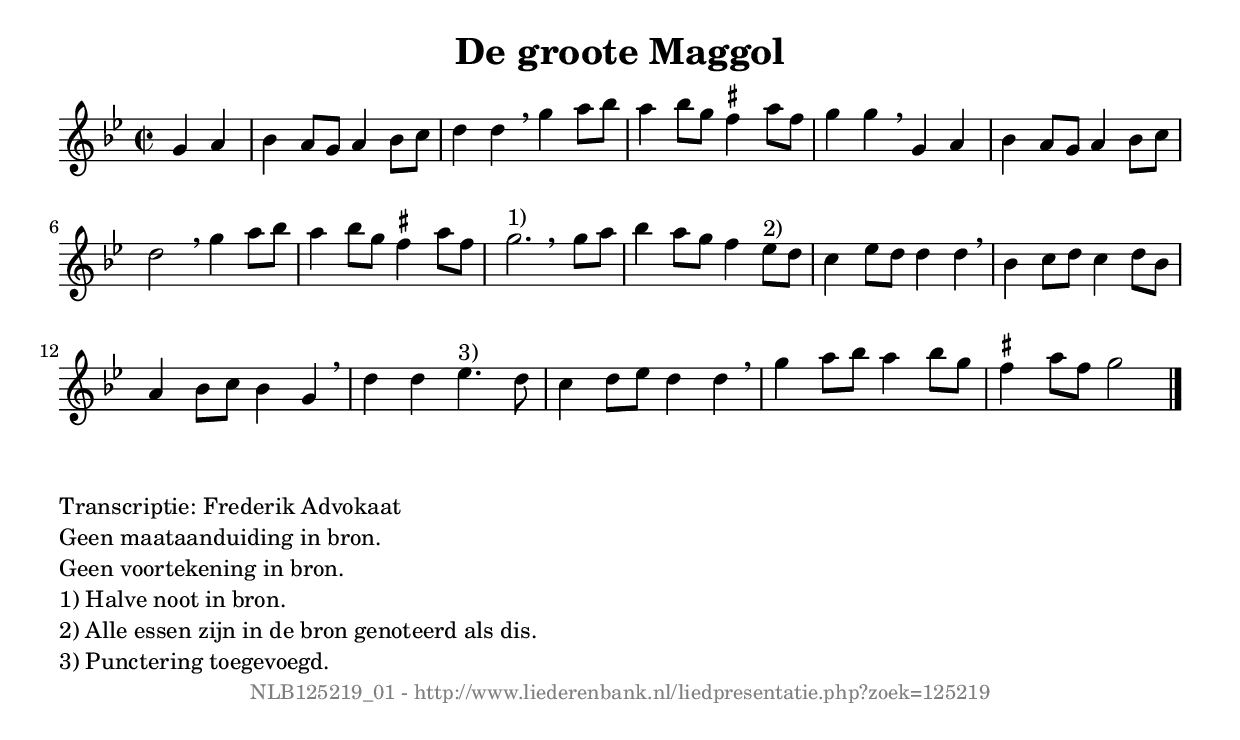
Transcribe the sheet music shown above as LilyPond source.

%
% produced by wce2krn 1.64 (7 June 2014)
%
\version"2.16"
#(append! paper-alist '(("long" . (cons (* 210 mm) (* 2000 mm)))))
#(set-default-paper-size "long")
sb = {\breathe}
mBreak = {\breathe }
bBreak = {\breathe }
x = {\once\override NoteHead #'style = #'cross }
gl=\glissando
itime={\override Staff.TimeSignature #'stencil = ##f }
ficta = {\once\set suggestAccidentals = ##t}
fine = {\once\override Score.RehearsalMark #'self-alignment-X = #1 \mark \markup {\italic{Fine}}}
dc = {\once\override Score.RehearsalMark #'self-alignment-X = #1 \mark \markup {\italic{D.C.}}}
dcf = {\once\override Score.RehearsalMark #'self-alignment-X = #1 \mark \markup {\italic{D.C. al Fine}}}
dcc = {\once\override Score.RehearsalMark #'self-alignment-X = #1 \mark \markup {\italic{D.C. al Coda}}}
ds = {\once\override Score.RehearsalMark #'self-alignment-X = #1 \mark \markup {\italic{D.S.}}}
dsf = {\once\override Score.RehearsalMark #'self-alignment-X = #1 \mark \markup {\italic{D.S. al Fine}}}
dsc = {\once\override Score.RehearsalMark #'self-alignment-X = #1 \mark \markup {\italic{D.S. al Coda}}}
pv = {\set Score.repeatCommands = #'((volta "1"))}
sv = {\set Score.repeatCommands = #'((volta "2"))}
tv = {\set Score.repeatCommands = #'((volta "3"))}
qv = {\set Score.repeatCommands = #'((volta "4"))}
xv = {\set Score.repeatCommands = #'((volta #f))}
\header{ tagline = ""
title = "De groote Maggol"
}
\score {{
\key g \minor
\relative g'
{
\set melismaBusyProperties = #'()
\partial 32*16
\time 2/2
\tempo 4=120
\override Score.MetronomeMark #'transparent = ##t
\override Score.RehearsalMark #'break-visibility = #(vector #t #t #f)
g4 a bes a8 g a4 bes8 c d4 d \sb g a8 bes a4 bes8 g \ficta fis4 a8 \ficta fis g4 g \mBreak
g,4 a bes a8 g a4 bes8 c d2 \sb g4 a8 bes a4 bes8 g \ficta fis4 a8 \ficta fis g2.^"1)" \bar ":|" \bBreak
g8 a bes4 a8 g f4 es8^"2)" d c4 es8 d d4 d \sb bes c8 d c4 d8 bes a4 bes8 c bes4 g \mBreak \bar "|"
d'4 d es4.^"3)" d8 c4 d8 es d4 d \sb g a8 bes a4 bes8 g \ficta fis4 a8 \ficta fis g2 \bar "|."
 }}
 \midi { }
 \layout {
            indent = 0.0\cm
}
}
\markup { \wordwrap-string #" 
Transcriptie: Frederik Advokaat

Geen maataanduiding in bron.

Geen voortekening in bron.

1) Halve noot in bron.

2) Alle essen zijn in de bron genoteerd als dis.

3) Punctering toegevoegd.
"}
\markup { \vspace #0 } \markup { \with-color #grey \fill-line { \center-column { \smaller "NLB125219_01 - http://www.liederenbank.nl/liedpresentatie.php?zoek=125219" } } }
